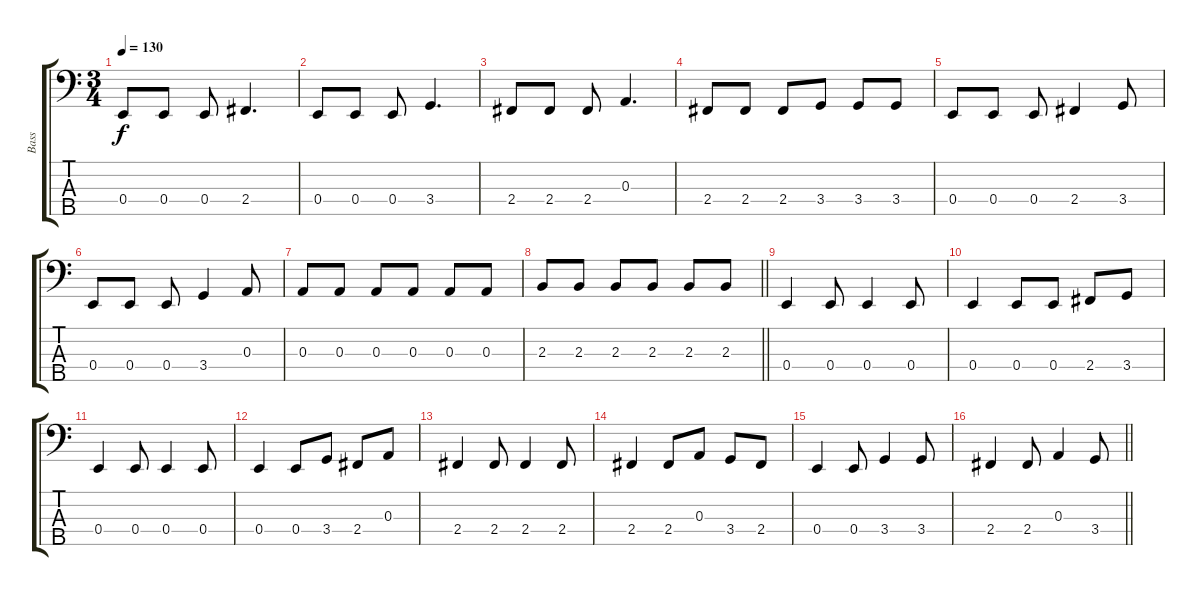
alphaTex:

\track ("Bass" "Bass") {instrument electricbassfinger}
\staff {score tabs}
\tuning (G2 D2 A1 E1 B0) {hide}
\ts (3 4)
\tempo 130
\clef f4
\ks c
0.4.8{dy f} 0.4.8 0.4.8 2.4.4{d} |
0.4.8 0.4.8 0.4.8 3.4.4{d} |
2.4.8 2.4.8 2.4.8 0.3.4{d} |
2.4.8 2.4.8 2.4.8 3.4.8 3.4.8 3.4.8 |
0.4.8 0.4.8 0.4.8 2.4.4 3.4.8 |
0.4.8 0.4.8 0.4.8 3.4.4 0.3.8 |
0.3.8 0.3.8 0.3.8 0.3.8 0.3.8 0.3.8 |
\barLineRight lightlight
2.3.8 2.3.8 2.3.8 2.3.8 2.3.8 2.3.8 |
\section ("" "")
0.4.4 0.4.8 0.4.4 0.4.8 |
0.4.4 0.4.8 0.4.8 2.4.8 3.4.8 |
0.4.4 0.4.8 0.4.4 0.4.8 |
0.4.4 0.4.8 3.4.8 2.4.8 0.3.8 |
2.4.4 2.4.8 2.4.4 2.4.8 |
2.4.4 2.4.8 0.3.8 3.4.8 2.4.8 |
0.4.4 0.4.8 3.4.4 3.4.8 |
\barLineRight lightlight
2.4.4 2.4.8 0.3.4 3.4.8
